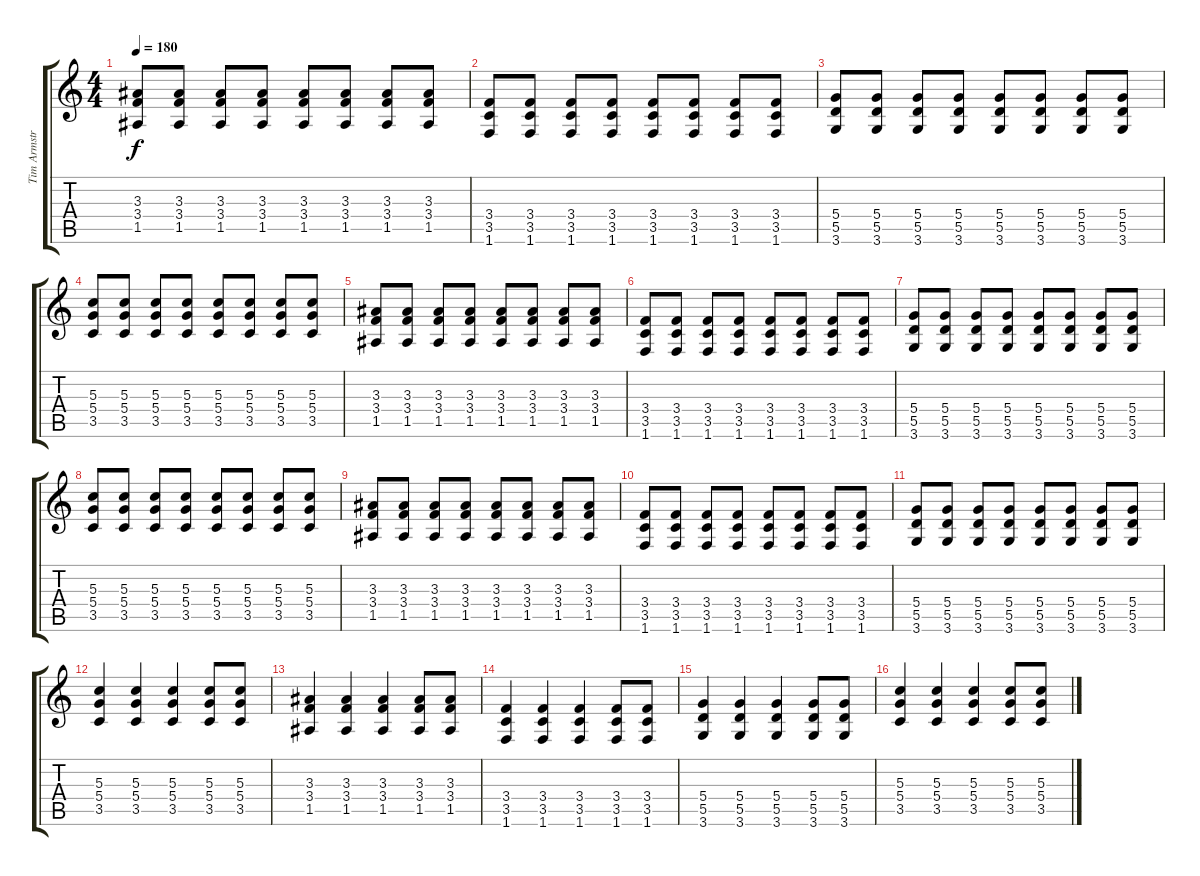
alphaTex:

\track ("Tim Armstrong" "Tim Armstr") {instrument distortionguitar}
\staff {score tabs}
\tuning (E4 B3 G3 D3 A2 E2) {hide}
\ts (4 4)
\tempo 180
\clef g2
\ks c
(3.3 3.4 1.5).8{dy f} (3.3 3.4 1.5).8 (3.3 3.4 1.5).8 (3.3 3.4 1.5).8 (3.3 3.4 1.5).8 (3.3 3.4 1.5).8 (3.3 3.4 1.5).8 (3.3 3.4 1.5).8 |
(3.4 3.5 1.6).8 (3.4 3.5 1.6).8 (3.4 3.5 1.6).8 (3.4 3.5 1.6).8 (3.4 3.5 1.6).8 (3.4 3.5 1.6).8 (3.4 3.5 1.6).8 (3.4 3.5 1.6).8 |
(5.4 5.5 3.6).8 (5.4 5.5 3.6).8 (5.4 5.5 3.6).8 (5.4 5.5 3.6).8 (5.4 5.5 3.6).8 (5.4 5.5 3.6).8 (5.4 5.5 3.6).8 (5.4 5.5 3.6).8 |
(5.3 5.4 3.5).8 (5.3 5.4 3.5).8 (5.3 5.4 3.5).8 (5.3 5.4 3.5).8 (5.3 5.4 3.5).8 (5.3 5.4 3.5).8 (5.3 5.4 3.5).8 (5.3 5.4 3.5).8 |
(3.3 3.4 1.5).8 (3.3 3.4 1.5).8 (3.3 3.4 1.5).8 (3.3 3.4 1.5).8 (3.3 3.4 1.5).8 (3.3 3.4 1.5).8 (3.3 3.4 1.5).8 (3.3 3.4 1.5).8 |
(3.4 3.5 1.6).8 (3.4 3.5 1.6).8 (3.4 3.5 1.6).8 (3.4 3.5 1.6).8 (3.4 3.5 1.6).8 (3.4 3.5 1.6).8 (3.4 3.5 1.6).8 (3.4 3.5 1.6).8 |
(5.4 5.5 3.6).8 (5.4 5.5 3.6).8 (5.4 5.5 3.6).8 (5.4 5.5 3.6).8 (5.4 5.5 3.6).8 (5.4 5.5 3.6).8 (5.4 5.5 3.6).8 (5.4 5.5 3.6).8 |
(5.3 5.4 3.5).8 (5.3 5.4 3.5).8 (5.3 5.4 3.5).8 (5.3 5.4 3.5).8 (5.3 5.4 3.5).8 (5.3 5.4 3.5).8 (5.3 5.4 3.5).8 (5.3 5.4 3.5).8 |
(3.3 3.4 1.5).8 (3.3 3.4 1.5).8 (3.3 3.4 1.5).8 (3.3 3.4 1.5).8 (3.3 3.4 1.5).8 (3.3 3.4 1.5).8 (3.3 3.4 1.5).8 (3.3 3.4 1.5).8 |
(3.4 3.5 1.6).8 (3.4 3.5 1.6).8 (3.4 3.5 1.6).8 (3.4 3.5 1.6).8 (3.4 3.5 1.6).8 (3.4 3.5 1.6).8 (3.4 3.5 1.6).8 (3.4 3.5 1.6).8 |
(5.4 5.5 3.6).8 (5.4 5.5 3.6).8 (5.4 5.5 3.6).8 (5.4 5.5 3.6).8 (5.4 5.5 3.6).8 (5.4 5.5 3.6).8 (5.4 5.5 3.6).8 (5.4 5.5 3.6).8 |
(5.3 5.4 3.5).4 (5.3 5.4 3.5).4 (5.3 5.4 3.5).4 (5.3 5.4 3.5).8 (5.3 5.4 3.5).8 |
(3.3 3.4 1.5).4 (3.3 3.4 1.5).4 (3.3 3.4 1.5).4 (3.3 3.4 1.5).8 (3.3 3.4 1.5).8 |
(3.4 3.5 1.6).4 (3.4 3.5 1.6).4 (3.4 3.5 1.6).4 (3.4 3.5 1.6).8 (3.4 3.5 1.6).8 |
(5.4 5.5 3.6).4 (5.4 5.5 3.6).4 (5.4 5.5 3.6).4 (5.4 5.5 3.6).8 (5.4 5.5 3.6).8 |
(5.3 5.4 3.5).4 (5.3 5.4 3.5).4 (5.3 5.4 3.5).4 (5.3 5.4 3.5).8 (5.3 5.4 3.5).8
